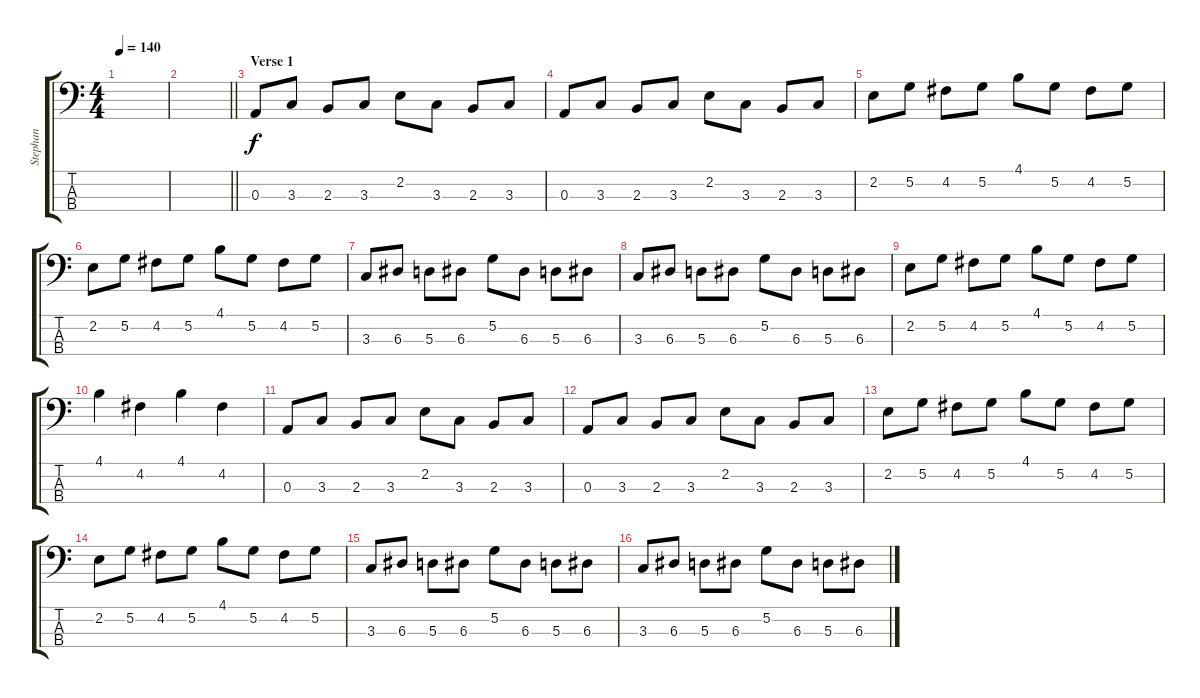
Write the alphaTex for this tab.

\track ("Stephan" "Stephan") {instrument electricbassfinger}
\staff {score tabs}
\tuning (G2 D2 A1 E1) {hide}
\ts (4 4)
\tempo 140
\clef f4
\ks c
|
\barLineRight lightlight
|
\section ("" "Verse 1")
0.3.8{instrument electricbassfinger} 3.3.8 2.3.8 3.3.8 2.2.8 3.3.8 2.3.8 3.3.8 |
0.3.8 3.3.8 2.3.8 3.3.8 2.2.8 3.3.8 2.3.8 3.3.8 |
2.2.8 5.2.8 4.2.8 5.2.8 4.1.8 5.2.8 4.2.8 5.2.8 |
2.2.8 5.2.8 4.2.8 5.2.8 4.1.8 5.2.8 4.2.8 5.2.8 |
3.3.8 6.3.8 5.3.8 6.3.8 5.2.8 6.3.8 5.3.8 6.3.8 |
3.3.8 6.3.8 5.3.8 6.3.8 5.2.8 6.3.8 5.3.8 6.3.8 |
2.2.8 5.2.8 4.2.8 5.2.8 4.1.8 5.2.8 4.2.8 5.2.8 |
4.1.4 4.2.4 4.1.4 4.2.4 |
0.3.8 3.3.8 2.3.8 3.3.8 2.2.8 3.3.8 2.3.8 3.3.8 |
0.3.8 3.3.8 2.3.8 3.3.8 2.2.8 3.3.8 2.3.8 3.3.8 |
2.2.8 5.2.8 4.2.8 5.2.8 4.1.8 5.2.8 4.2.8 5.2.8 |
2.2.8 5.2.8 4.2.8 5.2.8 4.1.8 5.2.8 4.2.8 5.2.8 |
3.3.8 6.3.8 5.3.8 6.3.8 5.2.8 6.3.8 5.3.8 6.3.8 |
3.3.8 6.3.8 5.3.8 6.3.8 5.2.8 6.3.8 5.3.8 6.3.8
